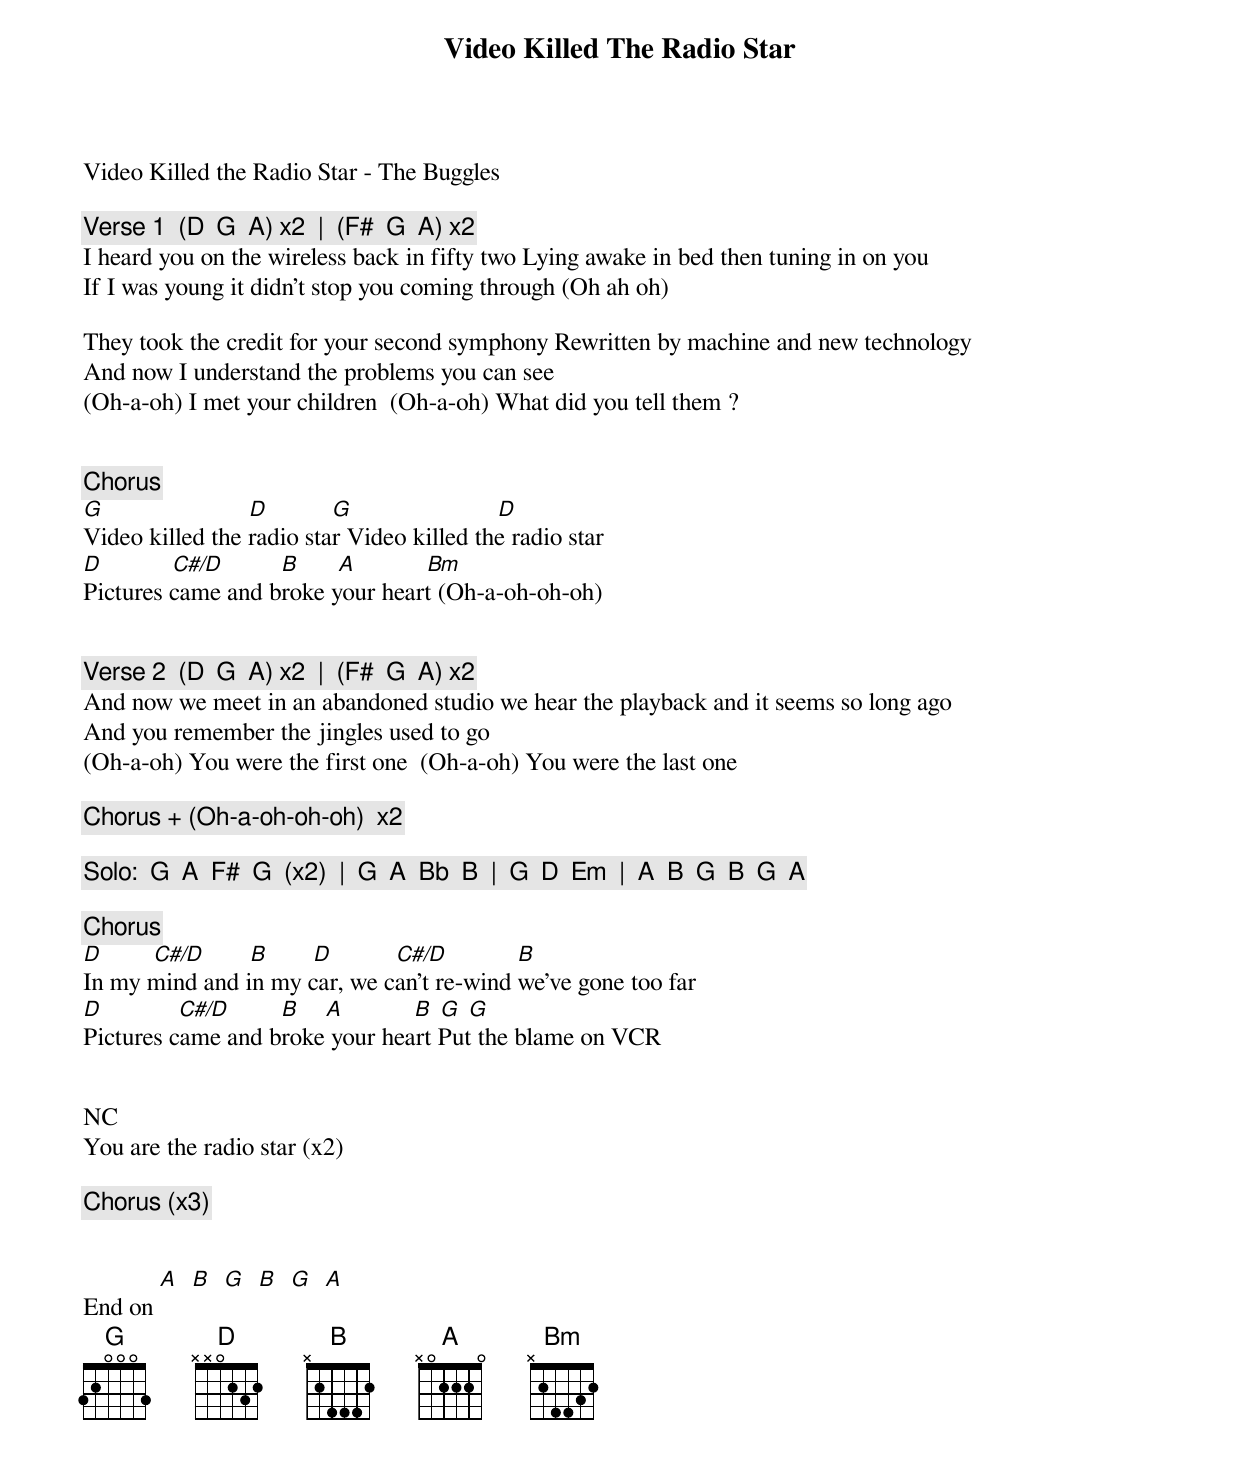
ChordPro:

{title: Video Killed The Radio Star}
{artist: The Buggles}
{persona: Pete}
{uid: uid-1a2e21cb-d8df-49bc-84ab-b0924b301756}
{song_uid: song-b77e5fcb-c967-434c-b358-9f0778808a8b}


Video Killed the Radio Star - The Buggles

{comment: Verse 1  (D  G  A) x2  |  (F#  G  A) x2}
I heard you on the wireless back in fifty two Lying awake in bed then tuning in on you
If I was young it didn't stop you coming through	(Oh ah oh)

They took the credit for your second symphony Rewritten by machine and new technology
And now I understand the problems you can see
(Oh-a-oh) I met your children		(Oh-a-oh) What did you tell them ?


{comment: Chorus}
[G]                       [D]	         [G]                       [D]
Video killed the radio star	Video killed the radio star
[D]           [C#/D]         [B]				  [A]           [Bm]
Pictures came and broke your heart	(Oh-a-oh-oh-oh)


{comment: Verse 2  (D  G  A) x2  |  (F#  G  A) x2}
And now we meet in an abandoned studio we hear the playback and it seems so long ago
And you remember the jingles used to go
(Oh-a-oh) You were the first one		(Oh-a-oh) You were the last one

{comment: Chorus + (Oh-a-oh-oh-oh)  x2}

{comment: Solo:  G  A  F#  G  (x2)  |  G  A  Bb  B  |  G  D  Em  |  A  B  G  B  G  A}

{comment: Chorus}
[D]        [C#/D]       [B]		     [D]          [C#/D]           [B]
In my mind and in my car, we can't re-wind we've gone too far
[D]            [C#/D]        [B]				[A]		         [B] [G] [G]
Pictures came and broke your heart	Put the blame on VCR


NC
You are the radio star (x2)

{comment: Chorus (x3)}


End on [A]  [B]  [G]  [B]  [G]  [A]
